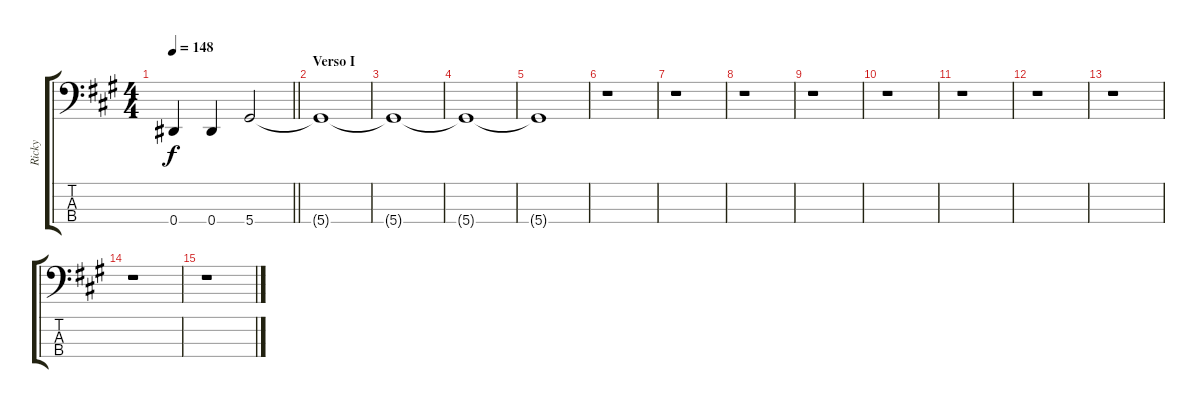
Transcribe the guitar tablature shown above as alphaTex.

\track ("Ricky" "Ricky") {instrument electricbasspick}
\staff {score tabs}
\tuning (Gb2 Db2 Ab1 Eb1) {hide}
\ts (4 4)
\tempo 148
\clef f4
\barLineRight lightlight
\ks a
0.4.4{dy f} 0.4.4 5.4.2{volume 0} |
\section ("" "Verso I")
5.4{t}.1 |
5.4{t}.1 |
5.4{t}.1 |
5.4{t}.1 |
r.1 |
r.1 |
r.1 |
r.1 |
r.1 |
r.1 |
r.1 |
r.1 |
r.1 |
r.1
